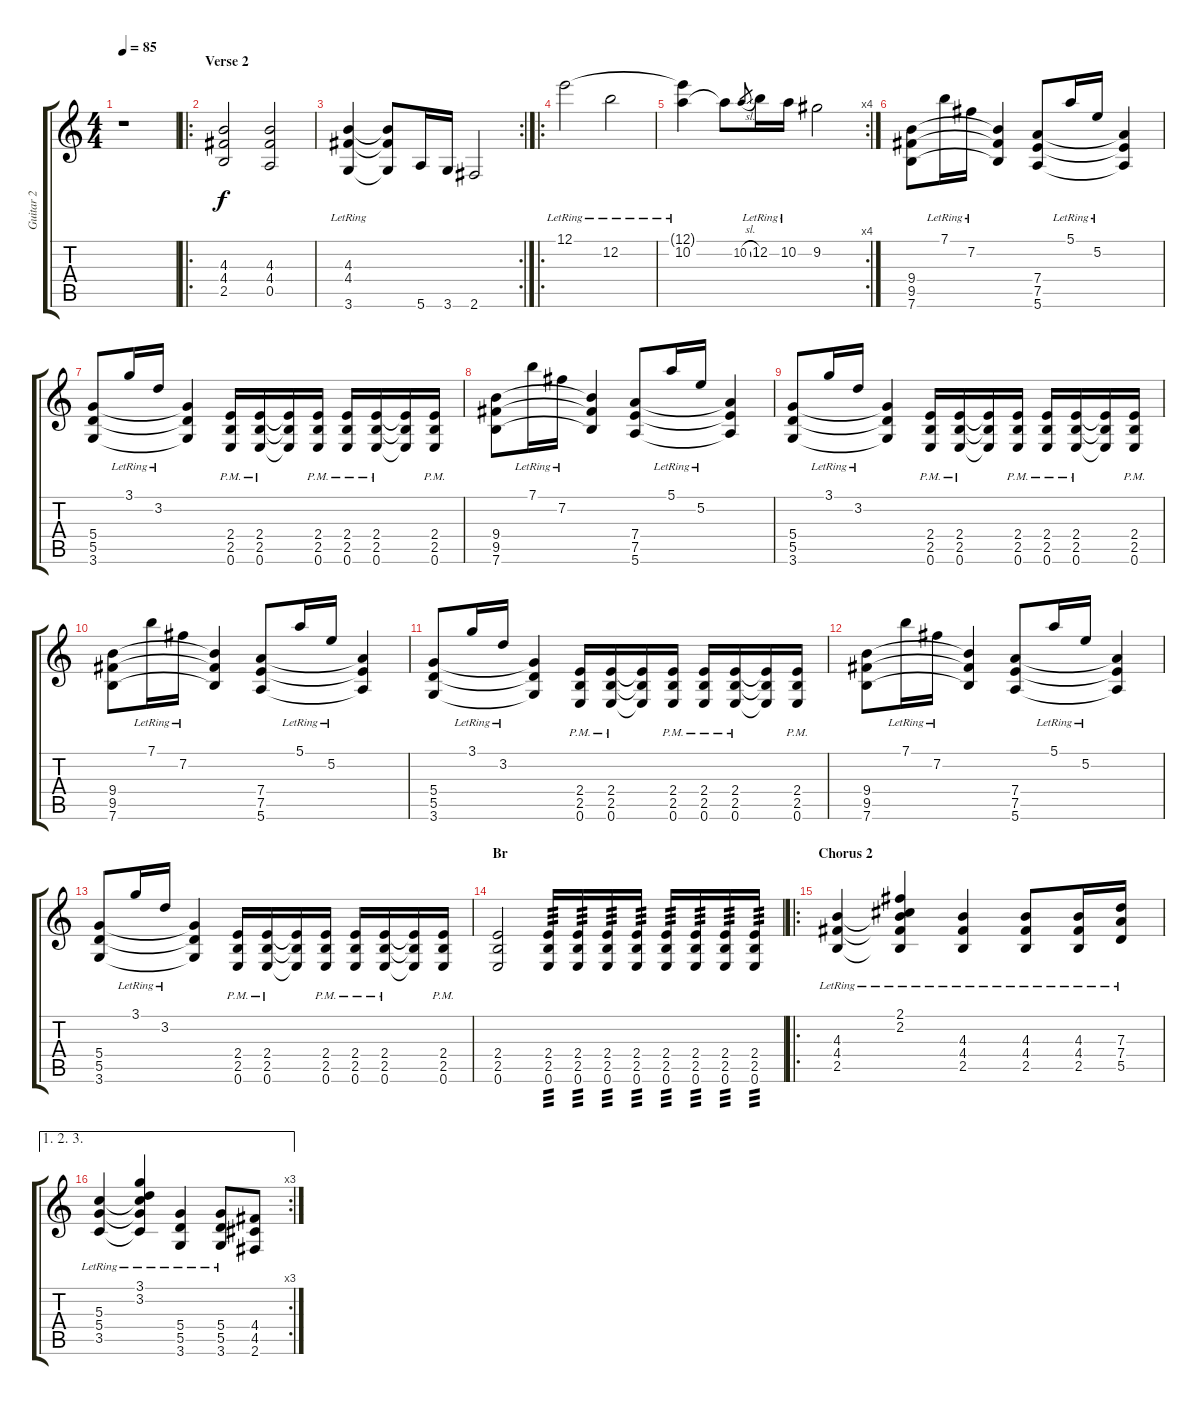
\track ("Guitar 2" "Guitar 2") {instrument overdrivenguitar}
\staff {score tabs}
\tuning (E4 B3 G3 D3 A2 E2) {hide}
\ts (4 4)
\tempo 85
\clef g2
\ks c
r.1{dy f} |
\ro
\section ("" "Verse 2")
(4.3 4.4 2.5).2 (4.3 4.4 0.5).2 |
\rc 2
(4.3{lr} 4.4{lr} 3.6).4 (4.3{t} 4.4{t} 3.6{t}).8 5.6.16 3.6.16 2.6.2 |
\ro
12.1{lr}.2 12.2{lr}.2 |
\rc 4
(12.1{t} 10.2{lr}).4 10.2{t}.8 10.2{sl}.8{gr} 12.2{lr}.16 10.2{lr}.16 9.2.2 |
(9.4 9.5 7.6).8 7.1{lr}.16 7.2{lr}.16 (9.4{t} 9.5{t} 7.6{t}).4 (7.4 7.5 5.6).8 5.1{lr}.16 5.2{lr}.16 (7.4{t} 7.5{t} 5.6{t}).4 |
(5.4 5.5 3.6).8 3.1{lr}.16 3.2{lr}.16 (5.4{t} 5.5{t} 3.6{t}).4 (2.4{pm} 2.5 0.6).16 (2.4{pm} 2.5 0.6).16 (2.4{t} 2.5{t} 0.6{t}).16 (2.4{pm} 2.5 0.6).16 (2.4{pm} 2.5 0.6).16 (2.4{pm} 2.5 0.6).16 (2.4{t} 2.5{t} 0.6{t}).16 (2.4{pm} 2.5 0.6).16 |
(9.4 9.5 7.6).8 7.1{lr}.16 7.2{lr}.16 (9.4{t} 9.5{t} 7.6{t}).4 (7.4 7.5 5.6).8 5.1{lr}.16 5.2{lr}.16 (7.4{t} 7.5{t} 5.6{t}).4 |
(5.4 5.5 3.6).8 3.1{lr}.16 3.2{lr}.16 (5.4{t} 5.5{t} 3.6{t}).4 (2.4{pm} 2.5 0.6).16 (2.4{pm} 2.5 0.6).16 (2.4{t} 2.5{t} 0.6{t}).16 (2.4{pm} 2.5 0.6).16 (2.4{pm} 2.5 0.6).16 (2.4{pm} 2.5 0.6).16 (2.4{t} 2.5{t} 0.6{t}).16 (2.4{pm} 2.5 0.6).16 |
(9.4 9.5 7.6).8 7.1{lr}.16 7.2{lr}.16 (9.4{t} 9.5{t} 7.6{t}).4 (7.4 7.5 5.6).8 5.1{lr}.16 5.2{lr}.16 (7.4{t} 7.5{t} 5.6{t}).4 |
(5.4 5.5 3.6).8 3.1{lr}.16 3.2{lr}.16 (5.4{t} 5.5{t} 3.6{t}).4 (2.4{pm} 2.5 0.6).16 (2.4{pm} 2.5 0.6).16 (2.4{t} 2.5{t} 0.6{t}).16 (2.4{pm} 2.5 0.6).16 (2.4{pm} 2.5 0.6).16 (2.4{pm} 2.5 0.6).16 (2.4{t} 2.5{t} 0.6{t}).16 (2.4{pm} 2.5 0.6).16 |
(9.4 9.5 7.6).8 7.1{lr}.16 7.2{lr}.16 (9.4{t} 9.5{t} 7.6{t}).4 (7.4 7.5 5.6).8 5.1{lr}.16 5.2{lr}.16 (7.4{t} 7.5{t} 5.6{t}).4 |
(5.4 5.5 3.6).8 3.1{lr}.16 3.2{lr}.16 (5.4{t} 5.5{t} 3.6{t}).4 (2.4{pm} 2.5 0.6).16 (2.4{pm} 2.5 0.6).16 (2.4{t} 2.5{t} 0.6{t}).16 (2.4{pm} 2.5 0.6).16 (2.4{pm} 2.5 0.6).16 (2.4{pm} 2.5 0.6).16 (2.4{t} 2.5{t} 0.6{t}).16 (2.4{pm} 2.5 0.6).16 |
\section ("" "Br")
(2.4 2.5 0.6).2 (2.4 2.5 0.6).16{tp 3} (2.4 2.5 0.6).16{tp 3} (2.4 2.5 0.6).16{tp 3} (2.4 2.5 0.6).16{tp 3} (2.4 2.5 0.6).16{tp 3} (2.4 2.5 0.6).16{tp 3} (2.4 2.5 0.6).16{tp 3} (2.4 2.5 0.6).16{tp 3} |
\ro
\section ("" "Chorus 2")
(4.3{lr} 4.4{lr} 2.5{lr}).4 (2.1{lr} 2.2{lr} 4.3{t} 4.4{t} 2.5{t}).4 (4.3{lr} 4.4{lr} 2.5{lr}).4 (4.3{lr} 4.4{lr} 2.5{lr}).8 (4.3{lr} 4.4{lr} 2.5{lr}).16 (7.3{lr} 7.4{lr} 5.5{lr}).16 |
\ae (1 2 3)
\rc 3
(5.3{lr} 5.4{lr} 3.5{lr}).4 (3.1{lr} 3.2{lr} 5.3{t} 5.4{t} 3.5{t}).4 (5.4{lr} 5.5{lr} 3.6{lr}).4 (5.4{lr} 5.5{lr} 3.6{lr}).8 (4.4 4.5 2.6).8
